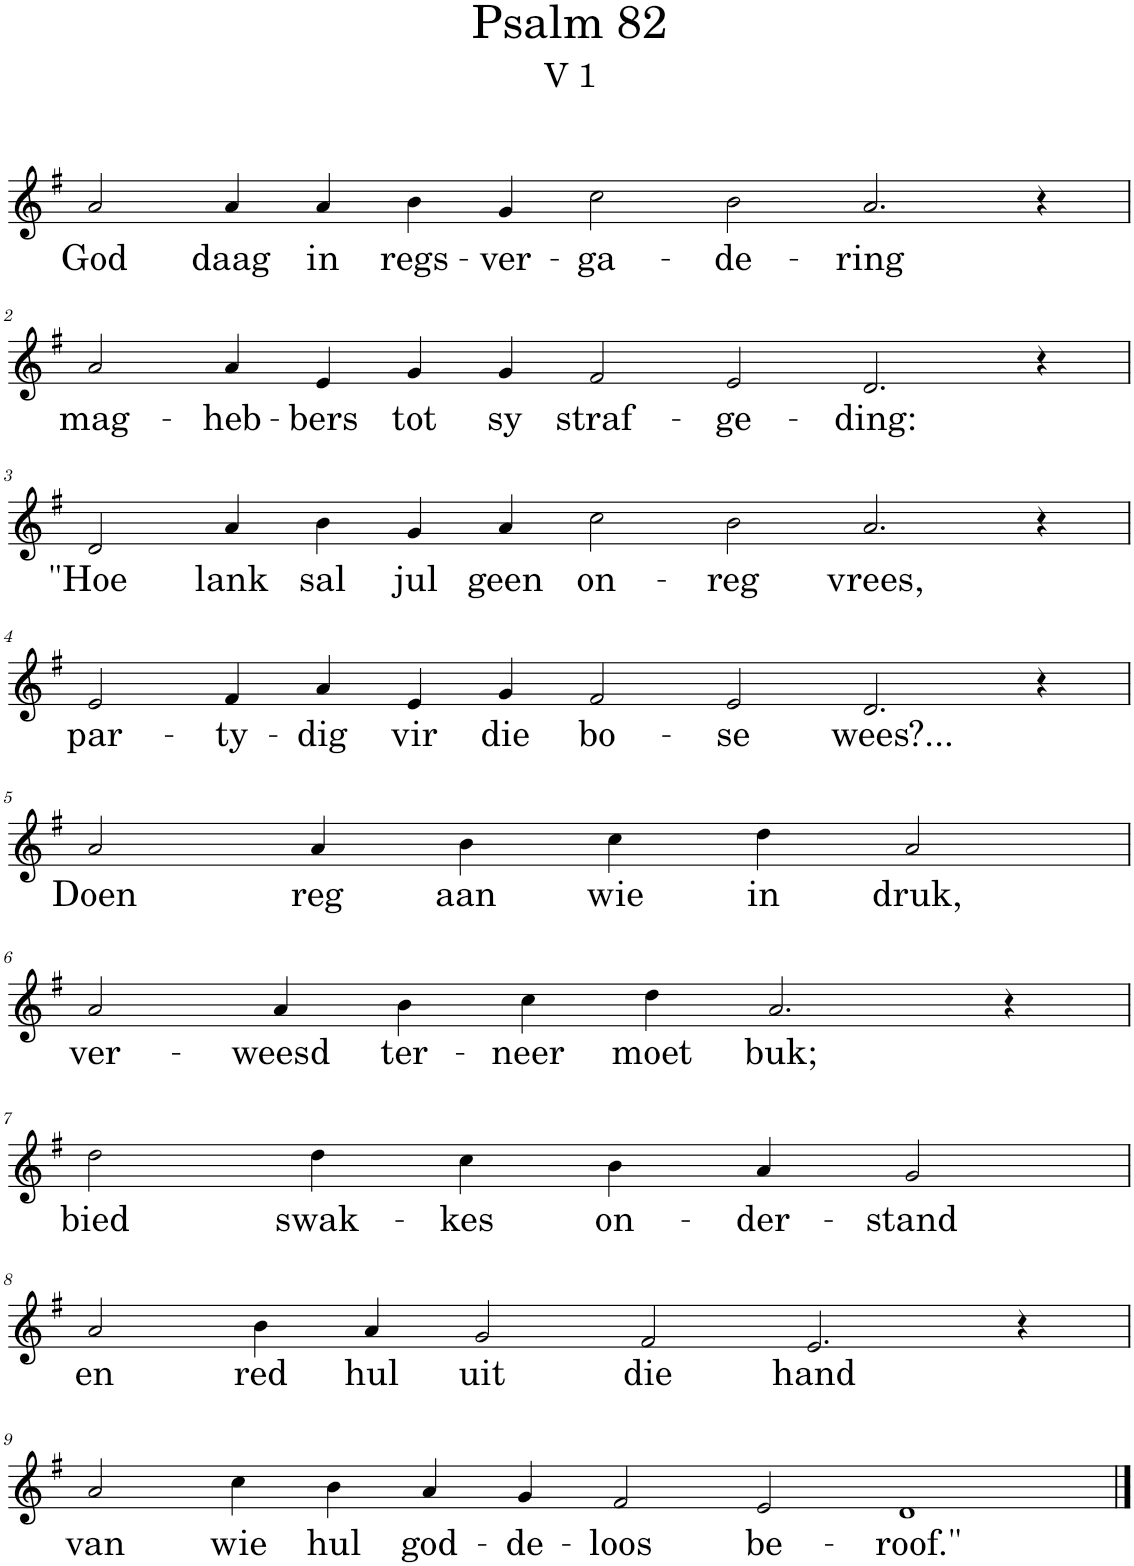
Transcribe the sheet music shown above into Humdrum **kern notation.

**kern	**text
*part1	*part1
*staff1	*staff1
*I"Pipe Organ	*
*I'Org.	*
*clefG2	*
*k[f#]	*
*M14/4	*
=1	=1
!	!LO:LY:b
2a/	God
!	!LO:LY:b
4a/	daag
!	!LO:LY:b
4a/	in
!	!LO:LY:b
4b\	regs-
!	!LO:LY:b
4g/	-ver-
!	!LO:LY:b
2cc\	-ga-
!	!LO:LY:b
2b\	-de-
!	!LO:LY:b
2.a/	-ring
4r	.
!!LO:LB:g=z
=2	=2
!	!LO:LY:b
2a/	mag-
!	!LO:LY:b
4a/	-heb-
!	!LO:LY:b
4e/	-bers
!	!LO:LY:b
4g/	tot
!	!LO:LY:b
4g/	sy
!	!LO:LY:b
2f#/	straf-
!	!LO:LY:b
2e/	-ge-
!	!LO:LY:b
2.d/	-ding:
4r	.
!!LO:LB:g=z
=3	=3
!	!LO:LY:b
2d/	"Hoe
!	!LO:LY:b
4a/	lank
!	!LO:LY:b
4b\	sal
!	!LO:LY:b
4g/	jul
!	!LO:LY:b
4a/	geen
!	!LO:LY:b
2cc\	on-
!	!LO:LY:b
2b\	-reg
!	!LO:LY:b
2.a/	vrees,
4r	.
!!LO:LB:g=z
=4	=4
!	!LO:LY:b
2e/	par-
!	!LO:LY:b
4f#/	-ty-
!	!LO:LY:b
4a/	-dig
!	!LO:LY:b
4e/	vir
!	!LO:LY:b
4g/	die
!	!LO:LY:b
2f#/	bo-
!	!LO:LY:b
2e/	-se
!	!LO:LY:b
2.d/	wees?...
4r	.
!!LO:LB:g=z
=5	=5
*M8/4	*
!	!LO:LY:b
2a/	Doen
!	!LO:LY:b
4a/	reg
!	!LO:LY:b
4b\	aan
!	!LO:LY:b
4cc\	wie
!	!LO:LY:b
4dd\	in
!	!LO:LY:b
2a/	druk,
!!LO:LB:g=z
=6	=6
*M10/4	*
!	!LO:LY:b
2a/	ver-
!	!LO:LY:b
4a/	-weesd
!	!LO:LY:b
4b\	ter-
!	!LO:LY:b
4cc\	-neer
!	!LO:LY:b
4dd\	moet
!	!LO:LY:b
2.a/	buk;
4r	.
!!LO:LB:g=z
=7	=7
*M8/4	*
!	!LO:LY:b
2dd\	bied
!	!LO:LY:b
4dd\	swak-
!	!LO:LY:b
4cc\	-kes
!	!LO:LY:b
4b\	on-
!	!LO:LY:b
4a/	-der-
!	!LO:LY:b
2g/	-stand
!!LO:LB:g=z
=8	=8
*M12/4	*
!	!LO:LY:b
2a/	en
!	!LO:LY:b
4b\	red
!	!LO:LY:b
4a/	hul
!	!LO:LY:b
2g/	uit
!	!LO:LY:b
2f#/	die
!	!LO:LY:b
2.e/	hand
4r	.
!!LO:LB:g=z
=9	=9
*M14/4	*
!	!LO:LY:b
2a/	van
!	!LO:LY:b
4cc\	wie
!	!LO:LY:b
4b\	hul
!	!LO:LY:b
4a/	god-
!	!LO:LY:b
4g/	-de-
!	!LO:LY:b
2f#/	-loos
!	!LO:LY:b
2e/	be-
!	!LO:LY:b
1d	-roof."
==	==
*-	*-
